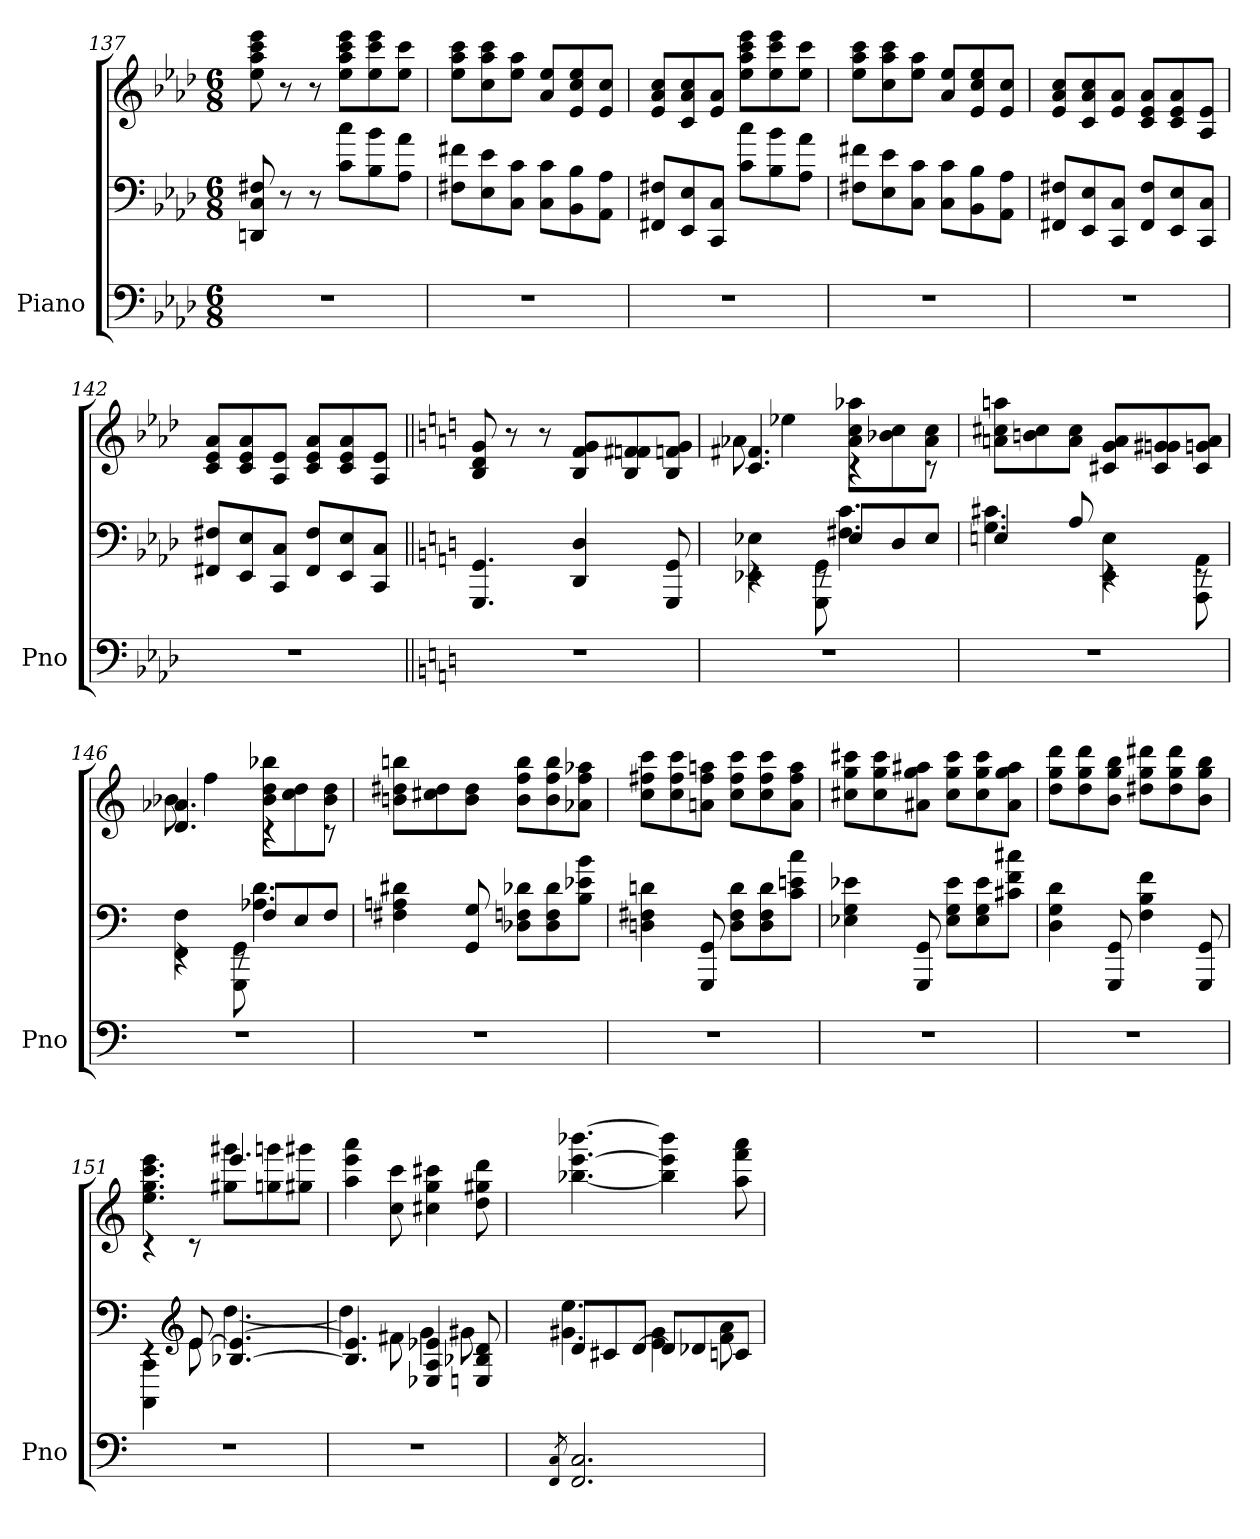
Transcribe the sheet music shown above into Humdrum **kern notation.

**kern	**kern	**kern
*part1	*part1	*part1
*staff3	*staff2	*staff1
*I"Piano	*	*
*I'Pno	*	*
*clefF4	*clefF4	*clefG2
*k[b-e-a-d-]	*k[b-e-a-d-]	*k[b-e-a-d-]
*M6/8	*M6/8	*M6/8
=137	=137	=137
2.r	8DDn 8C 8F#X	8ee- 8aa- 8ccc 8eee-
.	8r	8r
.	8r	8r
.	8c 8ccL	8ee- 8aa- 8ccc 8eee-L
.	8B- 8b-	8ee- 8ccc 8eee-
.	8A- 8a-J	8ee- 8cccJ
=138	=138	=138
2.r	8F#X 8f#XL	8ee- 8aa- 8cccL
.	8E- 8e-	8cc 8aa- 8ccc
.	8C 8cJ	8ee- 8aa-J
.	8C 8cL	8a- 8ee-L
.	8BB- 8B-	8e- 8cc 8ee-
.	8AA- 8A-J	8e- 8ccJ
=139	=139	=139
2.r	8FF#X 8F#XL	8e- 8a- 8ccL
.	8EE- 8E-	8c 8a- 8cc
.	8CC 8CJ	8e- 8a-J
.	8c 8ccL	8ee- 8aa- 8ccc 8eee-L
.	8B- 8b-	8ee- 8ccc 8eee-
.	8A- 8a-J	8ee- 8cccJ
=140	=140	=140
2.r	8F#X 8f#XL	8ee- 8aa- 8cccL
.	8E- 8e-	8cc 8aa- 8ccc
.	8C 8cJ	8ee- 8aa-J
.	8C 8cL	8a- 8ee-L
.	8BB- 8B-	8e- 8cc 8ee-
.	8AA- 8A-J	8e- 8ccJ
=141	=141	=141
2.r	8FF#X 8F#XL	8e- 8a- 8ccL
.	8EE- 8E-	8c 8a- 8cc
.	8CC 8CJ	8e- 8a-J
.	8FF# 8F#L	8c 8e- 8a-L
.	8EE- 8E-	8c 8e- 8a-
.	8CC 8CJ	8A- 8e-J
=142	=142	=142
2.r	8FF#X 8F#XL	8c 8e- 8a-L
.	8EE- 8E-	8c 8e- 8a-
.	8CC 8CJ	8A- 8e-J
.	8FF# 8F#L	8c 8e- 8a-L
.	8EE- 8E-	8c 8e- 8a-
.	8CC 8CJ	8A- 8e-J
=143||	=143||	=143||
*k[]	*k[]	*k[]
2.r	4.GGG 4.GG	8B 8d 8g
.	.	8r
.	.	8r
.	4DD 4D	8B 8f 8gL
.	.	8B 8fn 8f#X
.	8GGG 8GG	8B 8fn 8gJ
=144	=144	=144
*	*^	*^
2.r	4rEE	4EE-X 4E-X	4.c 4.f#X	8a-X
.	.	.	.	4ee-X
.	8rEE	8GGG 8GG	.	.
.	8E-L	4.F#X 4.c	4rc	8a- 8cc 8aa-XL
.	8D	.	.	8b-X 8cc
.	8E-J	.	8rc	8a- 8ccJ
*	*	*	*v	*v
=145	=145	=145	=145
2.r	4En	4.G 4.c#X	8an 8cc#X 8aanL
.	.	.	8bn 8cc#
.	8A	.	8a 8cc#J
.	4rEE	4EE 4E	8c#X 8g 8aL
.	.	.	8c# 8gn 8g#X
.	8rEE	8AAA 8AA	8c# 8gn 8aJ
=146	=146	=146	=146
*	*	*	*^
2.r	4rEE	4FF 4F	4.d 4.a-X	8b-X
.	.	.	.	4ff
.	8rEE	8GGG 8GG	.	.
.	8FL	4.A-X 4.d	4rc	8b- 8dd 8bb-XL
.	8E	.	.	8cc 8dd
.	8FJ	.	8rc	8b- 8ddJ
*	*v	*v	*	*
*	*	*v	*v
=147	=147	=147
2.r	4F#X 4An 4d#X	8bn 8dd#X 8bbnL
.	.	8cc#X 8dd#
.	8GG 8G	8b 8dd#J
.	8D-X 8Fn 8d-XL	8b 8ff 8bbL
.	8D- 8F 8d-	8b 8ff 8bb
.	8B 8e-X 8bJ	8a-X 8ff 8aa-XJ
=148	=148	=148
2.r	4Dn 4F#X 4dn	8cc 8ff#X 8cccL
.	.	8cc 8ff# 8ccc
.	8GGG 8GG	8an 8ff# 8aanJ
.	8D 8F# 8dL	8cc 8ff# 8cccL
.	8D 8F# 8d	8cc 8ff# 8ccc
.	8c 8en 8ccJ	8a 8ff# 8aaJ
=149	=149	=149
2.r	4E-X 4G 4e-X	8cc#X 8gg 8ccc#XL
.	.	8cc# 8gg 8ccc#
.	8GGG 8GG	8a#X 8gg 8aa#XJ
.	8E- 8G 8e-L	8cc# 8gg 8ccc#L
.	8E- 8G 8e-	8cc# 8gg 8ccc#
.	8c#X 8f 8cc#XJ	8a# 8gg 8aa#J
=150	=150	=150
2.r	4D 4G 4d	8dd 8gg 8dddL
.	.	8dd 8gg 8ddd
.	8GGG 8GG	8b 8gg 8bbJ
.	4F 4B 4f	8dd#X 8gg 8ddd#XL
.	.	8dd# 8gg 8ddd#
.	8GGG 8GG	8b 8gg 8bbJ
=151	=151	=151
*	*^	*^
2.r	4rEE	4CCC 4CC	4rc	4.ee 4.gg 4.ccc 4.eee
*	*clefG2	*	*	*
.	[8e	8e	8rc	.
.	[4.B-X 4.e_	[4.dd	4.eee	8gg#X 8ggg#XL
.	.	.	.	8ggn 8gggn
.	.	.	.	8gg#X 8ggg#XJ
*	*	*	*v	*v
=152	=152	=152	=152
2.r	4.B-] 4.e]	4dd]	4aa 4eee 4aaa
.	.	8f#X	8cc 8ccc
.	4E-X 4A 4e-X	4g	4cc#X 4gg 4ccc#X
.	8En 8B-X 8d	8g#X	8dd 8gg#X 8ddd
=153	=153	=153	=153
8qFF/ 8qC/	.	.	.
2.FF] 2.C]	8dL	4.g#X 4.ee	[4.bb-X [4.eee [4.bbb-X
.	8c#X	.	.
.	[8dJ	.	.
.	8dL]	4e 4g#	4bb-] 4eee] 4bbb-]
.	8d-X	.	.
.	8cnJ	8f 8a	8aa 8fff 8aaa
*	*v	*v	*
=	=	=
*-	*-	*-
